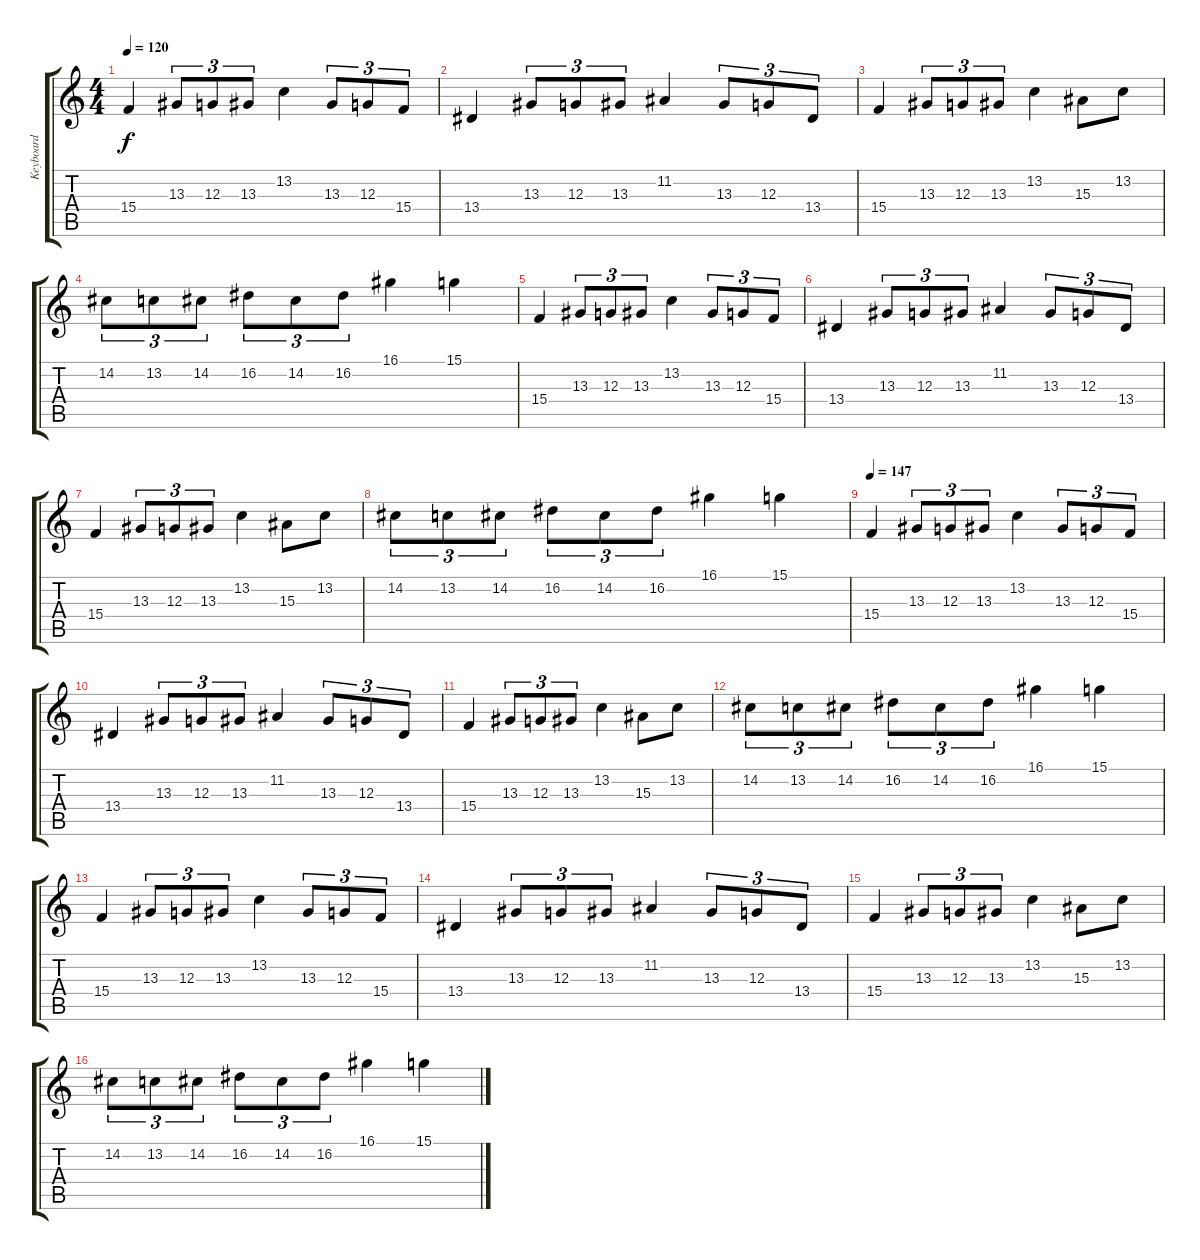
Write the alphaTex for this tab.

\track ("Keyboard" "Keyboard") {instrument stringensemble1}
\staff {score tabs}
\tuning (E4 B3 G3 D3 A2 E2) {hide}
\ts (4 4)
\tempo 120
\tempo 140
\tempo 120
\clef g2
\ks c
15.4.4{dy f instrument stringensemble1} 13.3.8{tu (3 2)} 12.3.8{tu (3 2)} 13.3.8{tu (3 2)} 13.2.4 13.3.8{tu (3 2)} 12.3.8{tu (3 2)} 15.4.8{tu (3 2)} |
13.4.4 13.3.8{tu (3 2)} 12.3.8{tu (3 2)} 13.3.8{tu (3 2)} 11.2.4 13.3.8{tu (3 2)} 12.3.8{tu (3 2)} 13.4.8{tu (3 2)} |
15.4.4 13.3.8{tu (3 2)} 12.3.8{tu (3 2)} 13.3.8{tu (3 2)} 13.2.4 15.3.8 13.2.8 |
14.2.8{tu (3 2)} 13.2.8{tu (3 2)} 14.2.8{tu (3 2)} 16.2.8{tu (3 2)} 14.2.8{tu (3 2)} 16.2.8{tu (3 2)} 16.1.4 15.1.4 |
15.4.4 13.3.8{tu (3 2)} 12.3.8{tu (3 2)} 13.3.8{tu (3 2)} 13.2.4 13.3.8{tu (3 2)} 12.3.8{tu (3 2)} 15.4.8{tu (3 2)} |
13.4.4 13.3.8{tu (3 2)} 12.3.8{tu (3 2)} 13.3.8{tu (3 2)} 11.2.4 13.3.8{tu (3 2)} 12.3.8{tu (3 2)} 13.4.8{tu (3 2)} |
15.4.4 13.3.8{tu (3 2)} 12.3.8{tu (3 2)} 13.3.8{tu (3 2)} 13.2.4 15.3.8 13.2.8 |
14.2.8{tu (3 2)} 13.2.8{tu (3 2)} 14.2.8{tu (3 2)} 16.2.8{tu (3 2)} 14.2.8{tu (3 2)} 16.2.8{tu (3 2)} 16.1.4 15.1.4 |
\tempo 147
15.4.4 13.3.8{tu (3 2)} 12.3.8{tu (3 2)} 13.3.8{tu (3 2)} 13.2.4 13.3.8{tu (3 2)} 12.3.8{tu (3 2)} 15.4.8{tu (3 2)} |
13.4.4 13.3.8{tu (3 2)} 12.3.8{tu (3 2)} 13.3.8{tu (3 2)} 11.2.4 13.3.8{tu (3 2)} 12.3.8{tu (3 2)} 13.4.8{tu (3 2)} |
15.4.4 13.3.8{tu (3 2)} 12.3.8{tu (3 2)} 13.3.8{tu (3 2)} 13.2.4 15.3.8 13.2.8 |
14.2.8{tu (3 2)} 13.2.8{tu (3 2)} 14.2.8{tu (3 2)} 16.2.8{tu (3 2)} 14.2.8{tu (3 2)} 16.2.8{tu (3 2)} 16.1.4 15.1.4 |
15.4.4 13.3.8{tu (3 2)} 12.3.8{tu (3 2)} 13.3.8{tu (3 2)} 13.2.4 13.3.8{tu (3 2)} 12.3.8{tu (3 2)} 15.4.8{tu (3 2)} |
13.4.4 13.3.8{tu (3 2)} 12.3.8{tu (3 2)} 13.3.8{tu (3 2)} 11.2.4 13.3.8{tu (3 2)} 12.3.8{tu (3 2)} 13.4.8{tu (3 2)} |
15.4.4 13.3.8{tu (3 2)} 12.3.8{tu (3 2)} 13.3.8{tu (3 2)} 13.2.4 15.3.8 13.2.8 |
14.2.8{tu (3 2)} 13.2.8{tu (3 2)} 14.2.8{tu (3 2)} 16.2.8{tu (3 2)} 14.2.8{tu (3 2)} 16.2.8{tu (3 2)} 16.1.4 15.1.4
